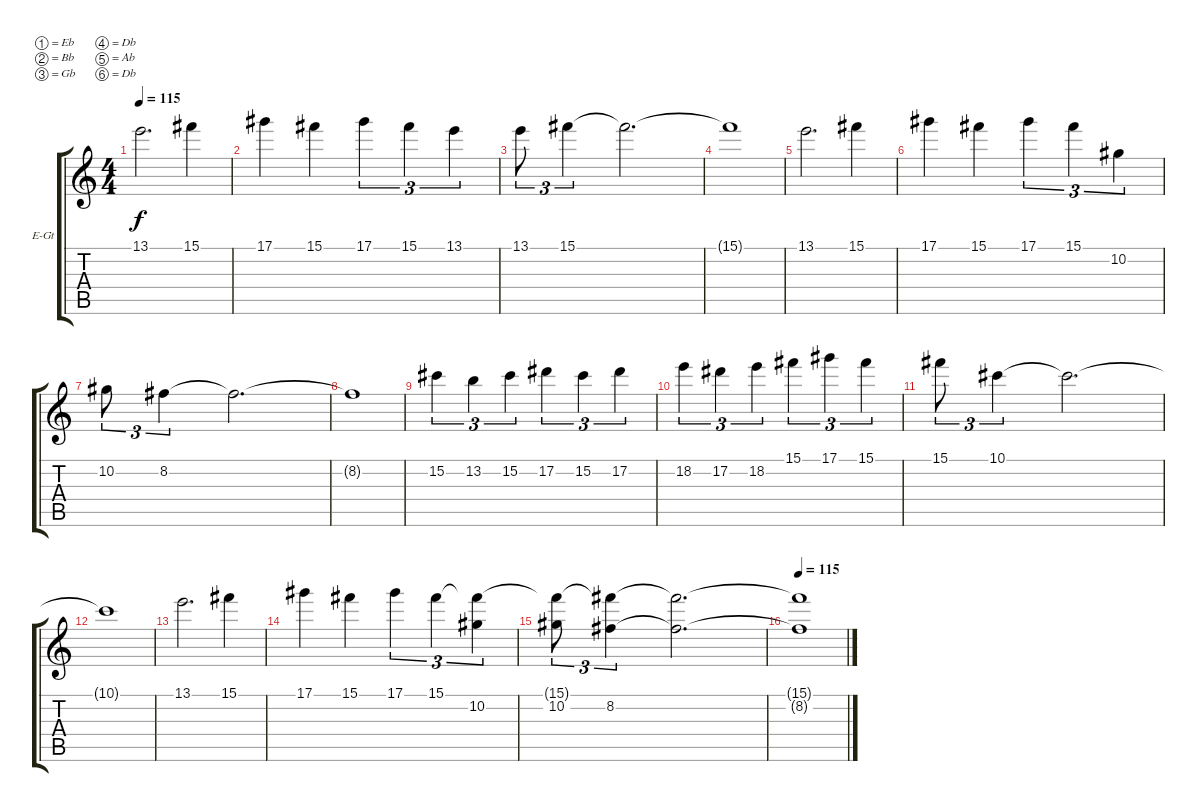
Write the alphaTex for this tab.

\bracketExtendMode groupsimilarinstruments
\firstSystemTrackNameOrientation horizontal
\otherSystemsTrackNameOrientation horizontal
\track ("Electric Guitar" "E-Gt") {instrument distortionguitar}
\staff {score tabs}
\tuning (Eb4 Bb3 Gb3 Db3 Ab2 Db2)
\ts (4 4)
\tempo 115
\clef g2
\scale
0.333333
\ks c
13.1.2{d dy f} 15.1.4 |
\scale
0.333333 17.1.4 15.1.4 17.1.4{tu (3 2)} 15.1.4{tu (3 2)} 13.1.4{tu (3 2)} |
\scale
0.333333 13.1.8{tu (3 2)} 15.1.4{tu (3 2)} 15.1{t}.2{d} |
\scale
0.333333 15.1{t}.1 |
\scale
0.333333 13.1.2{d} 15.1.4 |
\scale
0.333333 17.1.4 15.1.4 17.1.4{tu (3 2)} 15.1.4{tu (3 2)} 10.2.4{tu (3 2)} |
\scale
0.333333 10.2.8{tu (3 2)} 8.2.4{tu (3 2)} 8.2{t}.2{d} |
\scale
0.333333 8.2{t}.1 |
\scale
0.333333 15.2.4{tu (3 2)} 13.2.4{tu (3 2)} 15.2.4{tu (3 2)} 17.2.4{tu (3 2)} 15.2.4{tu (3 2)} 17.2.4{tu (3 2)} |
\scale
0.333333 18.2.4{tu (3 2)} 17.2.4{tu (3 2)} 18.2.4{tu (3 2)} 15.1.4{tu (3 2)} 17.1.4{tu (3 2)} 15.1.4{tu (3 2)} |
\scale
0.333333 15.1.8{tu (3 2)} 10.1.4{tu (3 2)} 10.1{t}.2{d} |
\scale
0.333333 10.1{t}.1 |
\scale
0.333333 13.1.2{d} 15.1.4 |
\scale
0.333333 17.1.4 15.1.4 17.1.4{tu (3 2)} 15.1.4{tu (3 2)} (10.2 15.1{t}).4{tu (3 2)} |
\scale
0.333333 (10.2 15.1{t}).8{tu (3 2)} (8.2 15.1{t}).4{tu (3 2)} (8.2{t} 15.1{t}).2{d} |
\tempo (115 0.00625)
\scale
0.333333 (8.2{t} 15.1{t}).1
